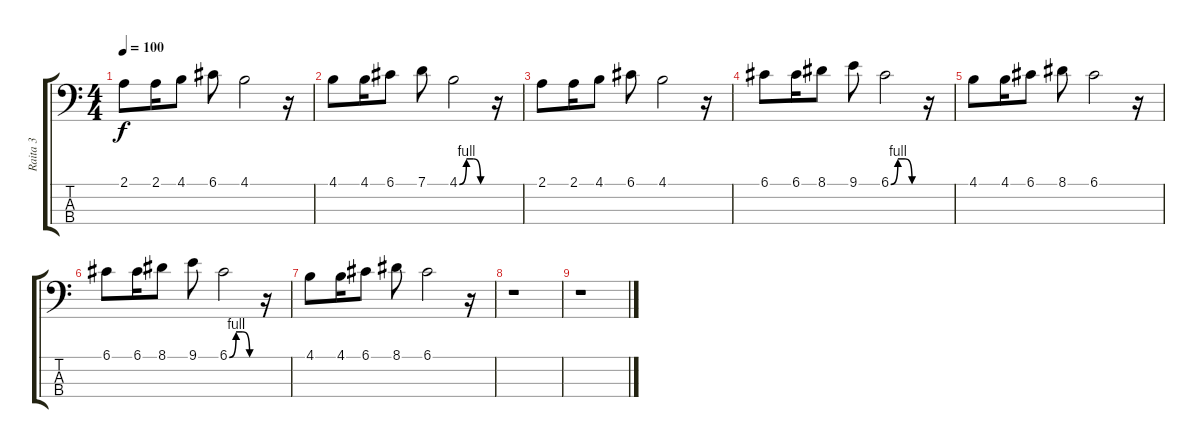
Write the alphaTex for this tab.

\track ("Raita 3" "Raita 3") {instrument electricbassfinger}
\staff {score tabs}
\tuning (G2 D2 A1 E1) {hide}
\ts (4 4)
\tempo 100
\clef f4
\ks c
2.1.8{dy f} 2.1.16 4.1.8 6.1.8 4.1.2 r.16 |
4.1.8 4.1.16 6.1.8 7.1.8 4.1{be (custom 0 0 15 4 30 4 45 0 60 0)}.2 r.16 |
2.1.8 2.1.16 4.1.8 6.1.8 4.1.2 r.16 |
6.1.8 6.1.16 8.1.8 9.1.8 6.1{be (custom 0 0 15 4 30 4 45 0 60 0)}.2 r.16 |
4.1.8 4.1.16 6.1.8 8.1.8 6.1.2 r.16 |
6.1.8 6.1.16 8.1.8 9.1.8 6.1{be (custom 0 0 15 4 30 4 45 0 60 0)}.2 r.16 |
4.1.8 4.1.16 6.1.8 8.1.8 6.1.2 r.16 |
r.1 |
r.1
